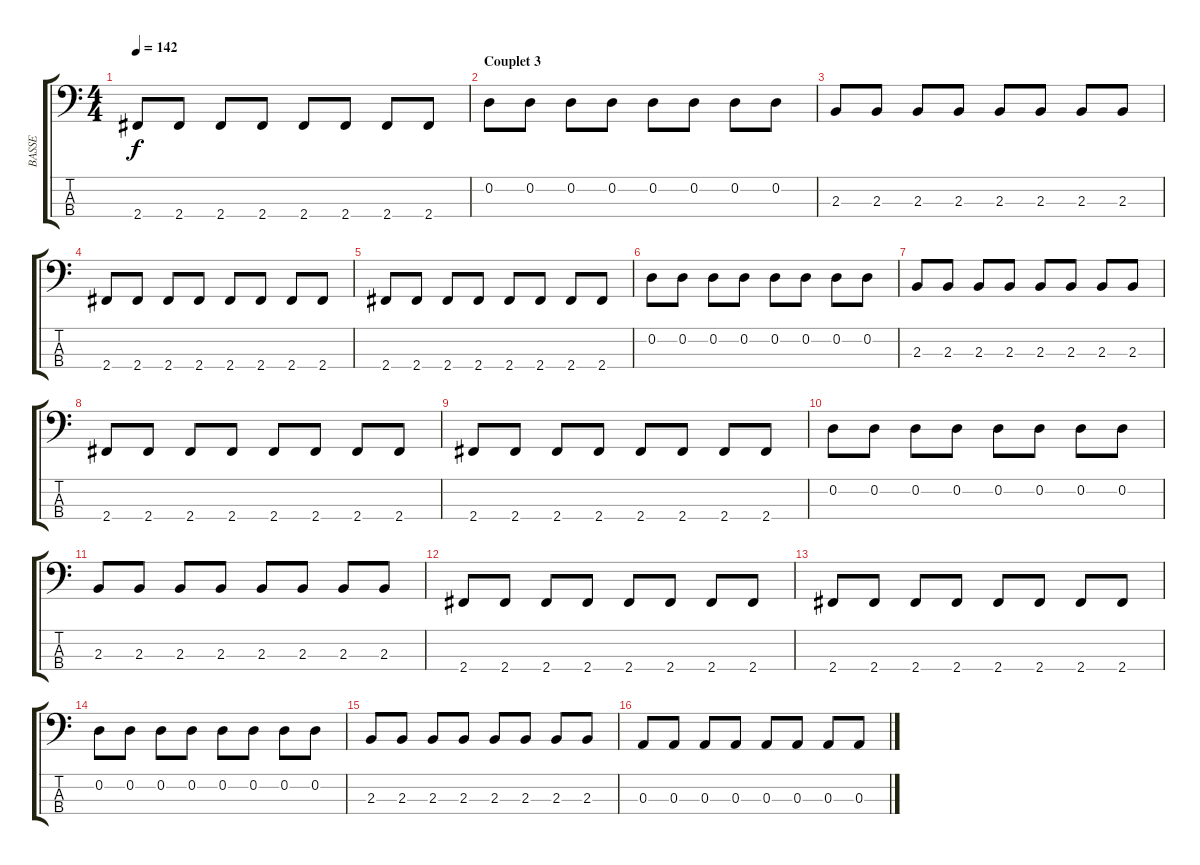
\track ("BASSE" "BASSE") {instrument slapbass2}
\staff {score tabs}
\tuning (G2 D2 A1 E1) {hide}
\ts (4 4)
\tempo 142
\clef f4
\ks c
2.4.8{dy f} 2.4.8 2.4.8 2.4.8 2.4.8 2.4.8 2.4.8 2.4.8 |
\section ("" "Couplet 3")
0.2.8 0.2.8 0.2.8 0.2.8 0.2.8 0.2.8 0.2.8 0.2.8 |
2.3.8 2.3.8 2.3.8 2.3.8 2.3.8 2.3.8 2.3.8 2.3.8 |
2.4.8 2.4.8 2.4.8 2.4.8 2.4.8 2.4.8 2.4.8 2.4.8 |
2.4.8 2.4.8 2.4.8 2.4.8 2.4.8 2.4.8 2.4.8 2.4.8 |
0.2.8 0.2.8 0.2.8 0.2.8 0.2.8 0.2.8 0.2.8 0.2.8 |
2.3.8 2.3.8 2.3.8 2.3.8 2.3.8 2.3.8 2.3.8 2.3.8 |
2.4.8 2.4.8 2.4.8 2.4.8 2.4.8 2.4.8 2.4.8 2.4.8 |
2.4.8 2.4.8 2.4.8 2.4.8 2.4.8 2.4.8 2.4.8 2.4.8 |
0.2.8 0.2.8 0.2.8 0.2.8 0.2.8 0.2.8 0.2.8 0.2.8 |
2.3.8 2.3.8 2.3.8 2.3.8 2.3.8 2.3.8 2.3.8 2.3.8 |
2.4.8 2.4.8 2.4.8 2.4.8 2.4.8 2.4.8 2.4.8 2.4.8 |
2.4.8 2.4.8 2.4.8 2.4.8 2.4.8 2.4.8 2.4.8 2.4.8 |
0.2.8 0.2.8 0.2.8 0.2.8 0.2.8 0.2.8 0.2.8 0.2.8 |
2.3.8 2.3.8 2.3.8 2.3.8 2.3.8 2.3.8 2.3.8 2.3.8 |
0.3.8 0.3.8 0.3.8 0.3.8 0.3.8 0.3.8 0.3.8 0.3.8
